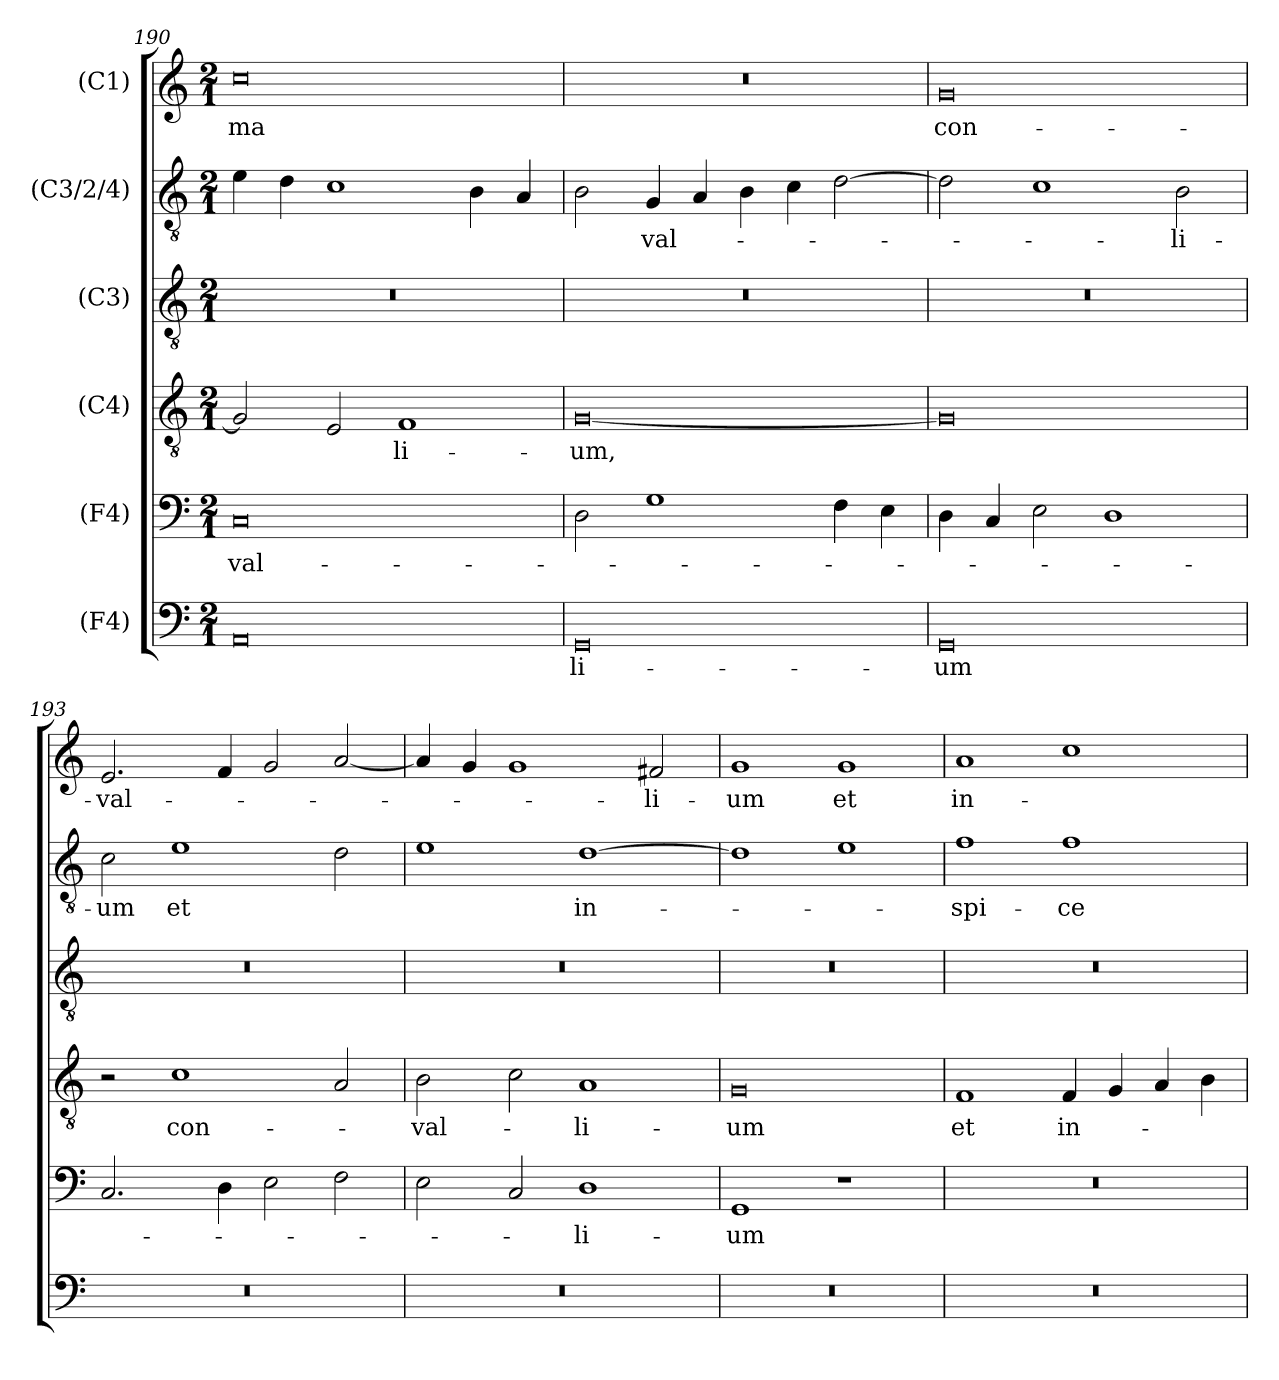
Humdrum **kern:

**kern	**text	**kern	**text	**kern	**text	**kern	**kern	**text	**kern	**text
*part6	*part6	*part5	*part5	*part4	*part4	*part3	*part2	*part2	*part1	*part1
*staff6	*staff6	*staff5	*staff5	*staff4	*staff4	*staff3	*staff2	*staff2	*staff1	*staff1
*I"(F4)	*	*I"(F4)	*	*I"(C4)	*	*I"(C3)	*I"(C3/2/4)	*	*I"(C1)	*
*clefF4	*	*clefF4	*	*clefGv2	*	*clefGv2	*clefGv2	*	*clefG2	*
*	*	*	*	*	*	*ITrd7c12	*	*	*	*
*k[]	*	*k[]	*	*k[]	*	*k[]	*k[]	*	*k[]	*
*C:	*	*C:	*	*C:	*	*C:	*C:	*	*C:	*
*M2/1	*	*M2/1	*	*M2/1	*	*M2/1	*M2/1	*	*M2/1	*
=190	=190	=190	=190	=190	=190	=190	=190	=190	=190	=190
!	!	!	!LO:LY:b:color=#000000	!	!	!LO:N:vis=1	!	!	!	!
!	!	!	!	!	!	!	!	!	!	!LO:LY:b:color=#000000
0AAi	.	0Ci	-val-	2Gi/]	.	0r	4ei\	.	0cci	-ma
.	.	.	.	.	.	.	4di\	.	.	.
.	.	.	.	2Ei/	.	.	1ci	.	.	.
!	!	!	!	!	!LO:LY:b:color=#000000	!	!	!	!	!
.	.	.	.	1Fi	-li-	.	.	.	.	.
.	.	.	.	.	.	.	4Bi\	.	.	.
.	.	.	.	.	.	.	4Ai/	.	.	.
=191	=191	=191	=191	=191	=191	=191	=191	=191	=191	=191
!	!LO:LY:b:color=#000000	!	!	!	!	!	!	!	!	!
!	!	!	!	!	!LO:LY:b:color=#000000	!LO:N:vis=1	!	!	!LO:N:vis=1	!
0GGi	-li-	2Di\	.	[0Gi	-um,	0r	2Bi\	.	0r	.
!	!	!	!	!	!	!	!	!LO:LY:b:color=#000000	!	!
.	.	1Gi	.	.	.	.	4Gi/	-val-	.	.
.	.	.	.	.	.	.	4Ai/	.	.	.
.	.	.	.	.	.	.	4Bi\	.	.	.
.	.	.	.	.	.	.	4ci\	.	.	.
.	.	4Fi\	.	.	.	.	[2di\	.	.	.
.	.	4Ei\	.	.	.	.	.	.	.	.
=192	=192	=192	=192	=192	=192	=192	=192	=192	=192	=192
!	!LO:LY:b:color=#000000	!	!	!	!	!LO:N:vis=1	!	!	!	!
!	!	!	!	!	!	!	!	!	!	!LO:LY:b:color=#000000
0GGi	-um	4Di\	.	0Gi]	.	0r	2di\]	.	0gi	con-
.	.	4Ci/	.	.	.	.	.	.	.	.
.	.	2Ei\	.	.	.	.	1ci	.	.	.
.	.	1Di	.	.	.	.	.	.	.	.
!	!	!	!	!	!	!	!	!LO:LY:b:color=#000000	!	!
.	.	.	.	.	.	.	2Bi\	-li-	.	.
!!LO:PB:g=z
=193	=193	=193	=193	=193	=193	=193	=193	=193	=193	=193
!LO:N:vis=1	!	!	!	!	!	!LO:N:vis=1	!	!	!	!
!	!	!	!	!	!	!	!	!LO:LY:b:color=#000000	!	!
!	!	!	!	!	!	!	!	!	!	!LO:LY:b:color=#000000
0r	.	2.Ci/	.	2r	.	0r	2ci\	-um	2.ei/	-val-
!	!	!	!	!	!LO:LY:b:color=#000000	!	!	!	!	!
!	!	!	!	!	!	!	!	!LO:LY:b:color=#000000	!	!
.	.	.	.	1ci	con-	.	1ei	et	.	.
.	.	4Di\	.	.	.	.	.	.	4fi/	.
.	.	2Ei\	.	.	.	.	.	.	2gi/	.
.	.	2Fi\	.	2Ai/	.	.	2di\	.	[2ai/	.
=194	=194	=194	=194	=194	=194	=194	=194	=194	=194	=194
!LO:N:vis=1	!	!	!	!	!	!	!	!	!	!
!	!	!	!	!	!LO:LY:b:color=#000000	!LO:N:vis=1	!	!	!	!
0r	.	2Ei\	.	2Bi\	-val-	0r	1ei	.	4ai/]	.
.	.	.	.	.	.	.	.	.	4gi/	.
.	.	2Ci/	.	2ci\	.	.	.	.	1gi	.
!	!	!	!LO:LY:b:color=#000000	!	!	!	!	!	!	!
!	!	!	!	!	!LO:LY:b:color=#000000	!	!	!	!	!
!	!	!	!	!	!	!	!	!LO:LY:b:color=#000000	!	!
.	.	1Di	-li-	1Ai	-li-	.	[1di	in-	.	.
!	!	!	!	!	!	!	!	!	!	!LO:LY:b:color=#000000
.	.	.	.	.	.	.	.	.	2f#i/	-li-
=195	=195	=195	=195	=195	=195	=195	=195	=195	=195	=195
!LO:N:vis=1	!	!	!	!	!	!	!	!	!	!
!	!	!	!LO:LY:b:color=#000000	!	!	!	!	!	!	!
!	!	!	!	!	!LO:LY:b:color=#000000	!LO:N:vis=1	!	!	!	!
!	!	!	!	!	!	!	!	!	!	!LO:LY:b:color=#000000
0r	.	1GGi	-um	0Gi	-um	0r	1di]	.	1gi	-um
!	!	!	!	!	!	!	!	!	!	!LO:LY:b:color=#000000
.	.	1r	.	.	.	.	1ei	.	1gi	et
=196	=196	=196	=196	=196	=196	=196	=196	=196	=196	=196
!LO:N:vis=1	!	!LO:N:vis=1	!	!	!	!	!	!	!	!
!	!	!	!	!	!LO:LY:b:color=#000000	!LO:N:vis=1	!	!	!	!
!	!	!	!	!	!	!	!	!LO:LY:b:color=#000000	!	!
!	!	!	!	!	!	!	!	!	!	!LO:LY:b:color=#000000
0r	.	0r	.	1Fi	et	0r	1fi	-spi-	1ai	in-
!	!	!	!	!	!LO:LY:b:color=#000000	!	!	!	!	!
!	!	!	!	!	!	!	!	!LO:LY:b:color=#000000	!	!
.	.	.	.	4Fi/	in-	.	1fi	-ce-	1cci	.
.	.	.	.	4Gi/	.	.	.	.	.	.
.	.	.	.	4Ai/	.	.	.	.	.	.
.	.	.	.	4Bi\	.	.	.	.	.	.
=	=	=	=	=	=	=	=	=	=	=
*-	*-	*-	*-	*-	*-	*-	*-	*-	*-	*-
